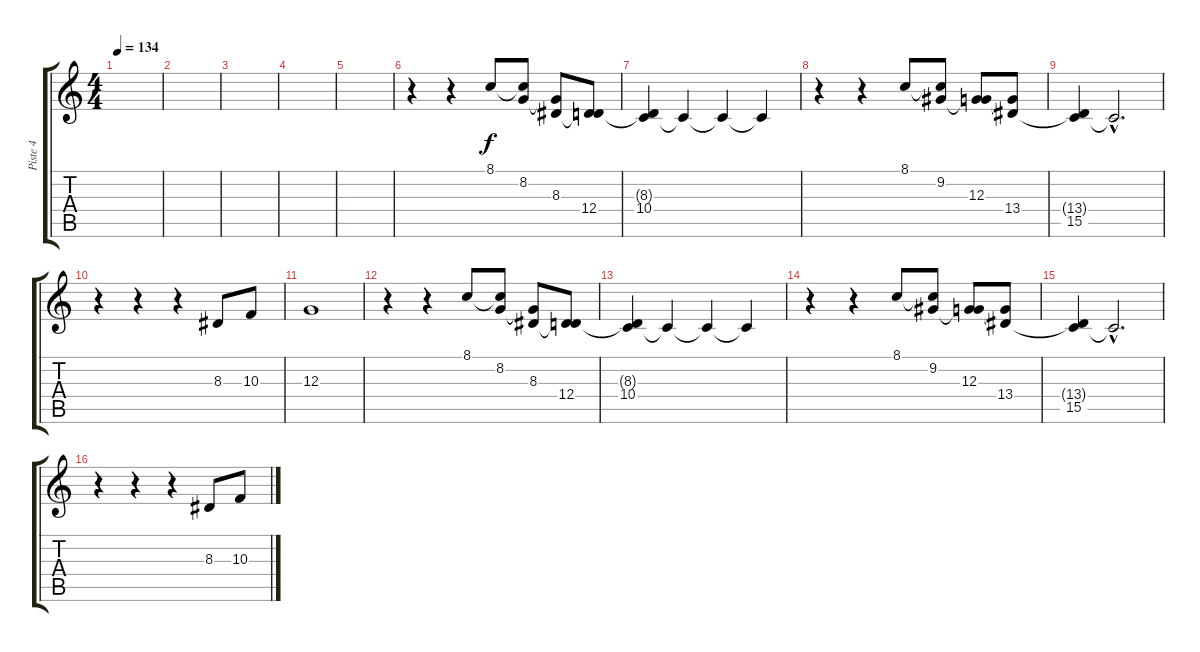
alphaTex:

\track ("Piste 4" "Piste 4") {instrument musicbox}
\staff {score tabs}
\tuning (E4 B3 G3 D3 A2 E2) {hide}
\ts (4 4)
\tempo 134
\clef g2
\ks c
|
|
|
|
|
r.4 r.4 8.1.8 (8.1{t} 8.2).8 (8.2{t} 8.3).8 (8.3{t} 12.4).8 |
(8.3{t} 10.4).4 10.4{t}.4 10.4{t}.4 10.4{t}.4 |
r.4 r.4 8.1.8 (8.1{t} 9.2).8 (9.2{t} 12.3).8 (12.3{t} 13.4).8 |
(13.4{t} 15.5).4 15.5{hac t}.2{d} |
r.4 r.4 r.4 8.3.8 10.3.8 |
12.3.1 |
r.4 r.4 8.1.8 (8.1{t} 8.2).8 (8.2{t} 8.3).8 (8.3{t} 12.4).8 |
(8.3{t} 10.4).4 10.4{t}.4 10.4{t}.4 10.4{t}.4 |
r.4 r.4 8.1.8 (8.1{t} 9.2).8 (9.2{t} 12.3).8 (12.3{t} 13.4).8 |
(13.4{t} 15.5).4 15.5{hac t}.2{d} |
r.4 r.4 r.4 8.3.8 10.3.8
